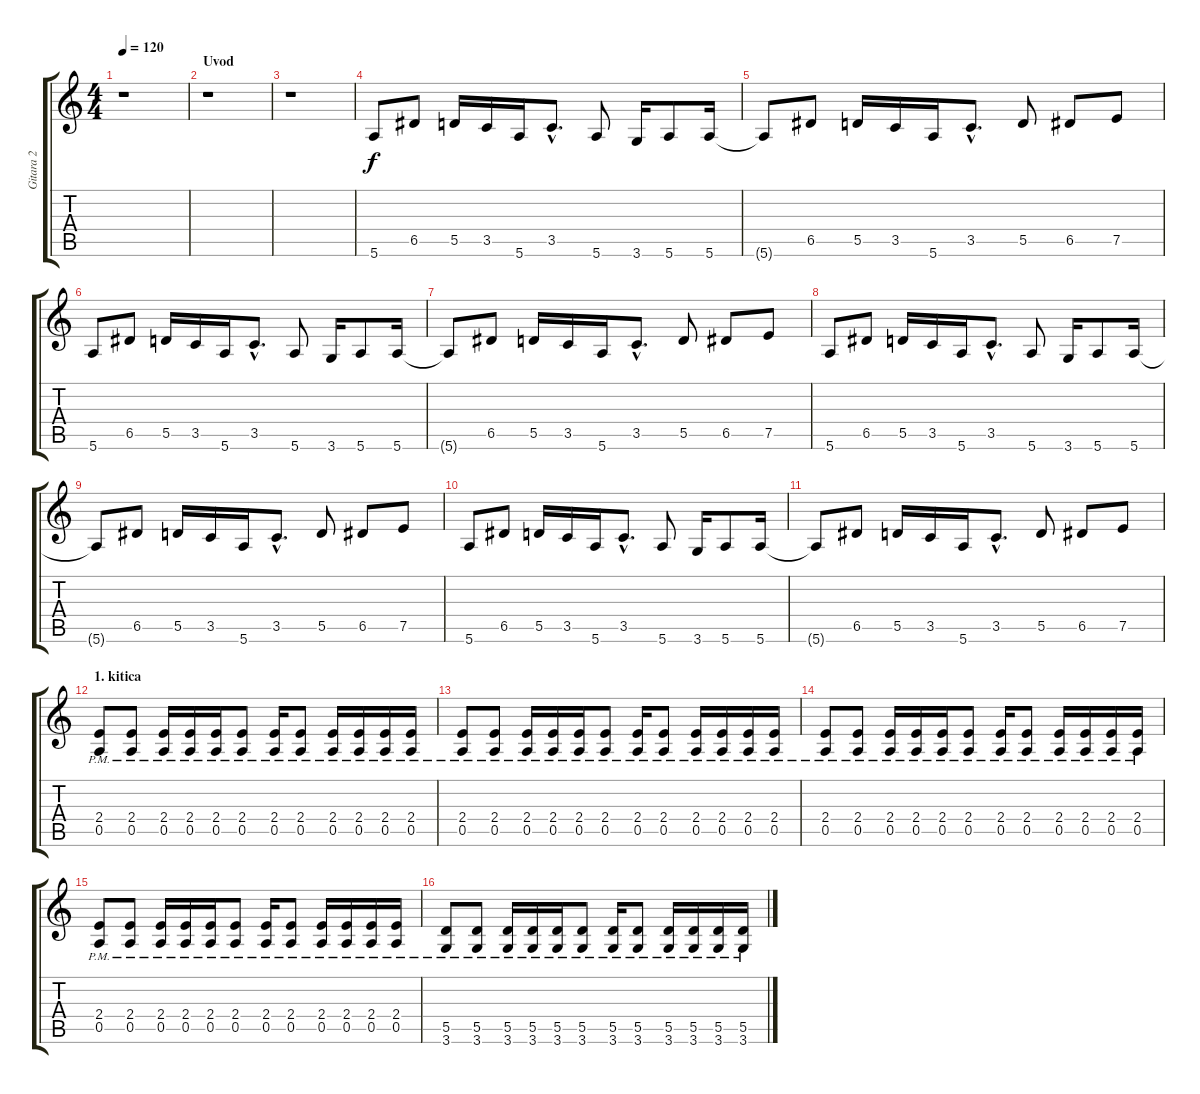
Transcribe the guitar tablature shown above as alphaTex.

\track ("Gitara 2" "Gitara 2") {instrument overdrivenguitar}
\staff {score tabs}
\tuning (E4 B3 G3 D3 A2 E2) {hide}
\ts (4 4)
\tempo 120
\clef g2
\ks c
r.1{dy f instrument overdrivenguitar} |
\section ("" "Uvod")
r.1 |
r.1 |
5.6.8 6.5.8 5.5.16 3.5.16 5.6.16 3.5{hac}.8{d} 5.6.8 3.6.16 5.6.8 5.6.16 |
5.6{t}.8 6.5.8 5.5.16 3.5.16 5.6.16 3.5{hac}.8{d} 5.5.8 6.5.8 7.5.8 |
5.6.8 6.5.8 5.5.16 3.5.16 5.6.16 3.5{hac}.8{d} 5.6.8 3.6.16 5.6.8 5.6.16 |
5.6{t}.8 6.5.8 5.5.16 3.5.16 5.6.16 3.5{hac}.8{d} 5.5.8 6.5.8 7.5.8 |
5.6.8 6.5.8 5.5.16 3.5.16 5.6.16 3.5{hac}.8{d} 5.6.8 3.6.16 5.6.8 5.6.16 |
5.6{t}.8 6.5.8 5.5.16 3.5.16 5.6.16 3.5{hac}.8{d} 5.5.8 6.5.8 7.5.8 |
5.6.8 6.5.8 5.5.16 3.5.16 5.6.16 3.5{hac}.8{d} 5.6.8 3.6.16 5.6.8 5.6.16 |
5.6{t}.8 6.5.8 5.5.16 3.5.16 5.6.16 3.5{hac}.8{d} 5.5.8 6.5.8 7.5.8 |
\section ("" "1. kitica")
(2.4{pm} 0.5{pm}).8 (2.4{pm} 0.5{pm}).8 (2.4{pm} 0.5{pm}).16 (2.4{pm} 0.5{pm}).16 (2.4{pm} 0.5{pm}).16 (2.4{pm} 0.5{pm}).8 (2.4{pm} 0.5{pm}).16 (2.4{pm} 0.5{pm}).8 (2.4{pm} 0.5{pm}).16 (2.4{pm} 0.5{pm}).16 (2.4{pm} 0.5{pm}).16 (2.4{pm} 0.5{pm}).16 |
(2.4{pm} 0.5{pm}).8 (2.4{pm} 0.5{pm}).8 (2.4{pm} 0.5{pm}).16 (2.4{pm} 0.5{pm}).16 (2.4{pm} 0.5{pm}).16 (2.4{pm} 0.5{pm}).8 (2.4{pm} 0.5{pm}).16 (2.4{pm} 0.5{pm}).8 (2.4{pm} 0.5{pm}).16 (2.4{pm} 0.5{pm}).16 (2.4{pm} 0.5{pm}).16 (2.4{pm} 0.5{pm}).16 |
(2.4{pm} 0.5{pm}).8 (2.4{pm} 0.5{pm}).8 (2.4{pm} 0.5{pm}).16 (2.4{pm} 0.5{pm}).16 (2.4{pm} 0.5{pm}).16 (2.4{pm} 0.5{pm}).8 (2.4{pm} 0.5{pm}).16 (2.4{pm} 0.5{pm}).8 (2.4{pm} 0.5{pm}).16 (2.4{pm} 0.5{pm}).16 (2.4{pm} 0.5{pm}).16 (2.4{pm} 0.5{pm}).16 |
(2.4{pm} 0.5{pm}).8 (2.4{pm} 0.5{pm}).8 (2.4{pm} 0.5{pm}).16 (2.4{pm} 0.5{pm}).16 (2.4{pm} 0.5{pm}).16 (2.4{pm} 0.5{pm}).8 (2.4{pm} 0.5{pm}).16 (2.4{pm} 0.5{pm}).8 (2.4{pm} 0.5{pm}).16 (2.4{pm} 0.5{pm}).16 (2.4{pm} 0.5{pm}).16 (2.4{pm} 0.5{pm}).16 |
(5.5{pm} 3.6{pm}).8 (5.5{pm} 3.6{pm}).8 (5.5{pm} 3.6{pm}).16 (5.5{pm} 3.6{pm}).16 (5.5{pm} 3.6{pm}).16 (5.5{pm} 3.6{pm}).8 (5.5{pm} 3.6{pm}).16 (5.5{pm} 3.6{pm}).8 (5.5{pm} 3.6{pm}).16 (5.5{pm} 3.6{pm}).16 (5.5{pm} 3.6{pm}).16 (5.5{pm} 3.6{pm}).16
